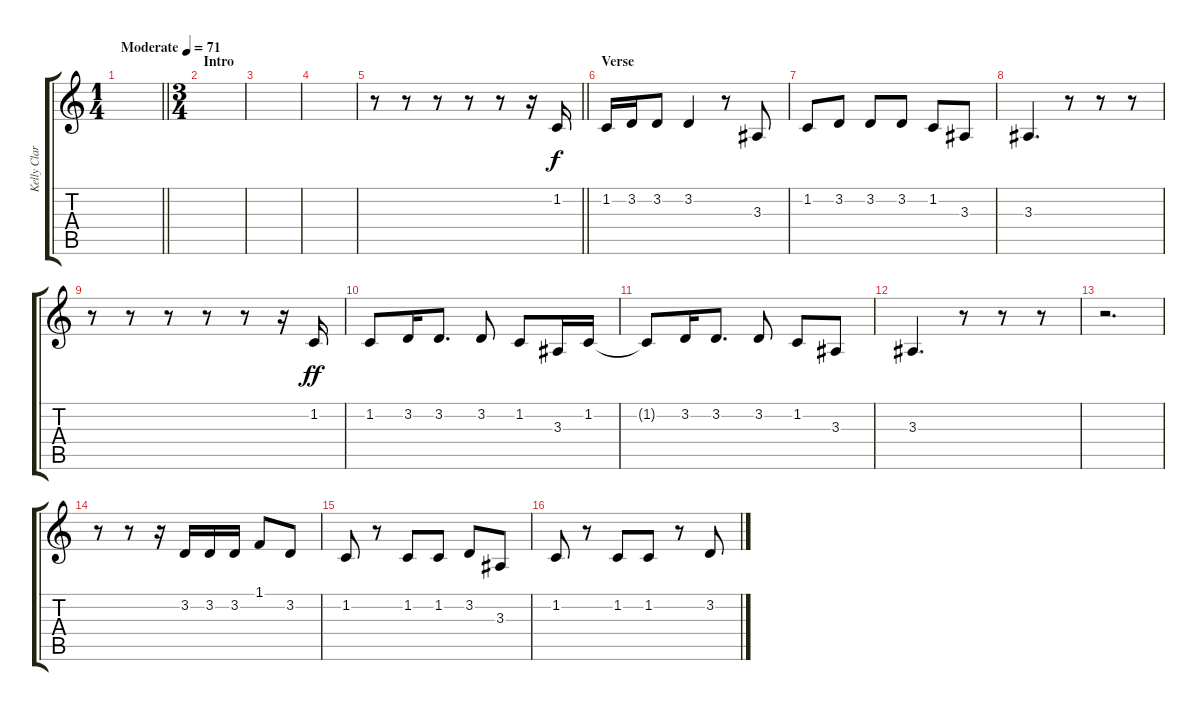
\track ("Kelly Clarkson" "Kelly Clar") {instrument trumpet}
\staff {score tabs}
\tuning (E4 B3 G3 D3 A2 E2) {hide}
\ts (1 4)
\tempo (71 "Moderate")
\clef g2
\barLineRight lightlight
\ks c
|
\ts (3 4)
\section ("" "Intro")
|
|
|
\barLineRight lightlight
r.8 r.8 r.8 r.8 r.8 r.16 1.2.16 |
\section ("" "Verse")
1.2.16 3.2.16 3.2.8 3.2.4 r.8 3.3.8 |
1.2.8 3.2.8 3.2.8 3.2.8 1.2.8 3.3.8 |
3.3.4{d} r.8 r.8 r.8 |
r.8 r.8 r.8 r.8 r.8 r.16 1.2.16{dy ff} |
1.2.8 3.2.16 3.2.8{d} 3.2.8 1.2.8 3.3.16 1.2.16 |
1.2{t}.8 3.2.16 3.2.8{d} 3.2.8 1.2.8 3.3.8 |
3.3.4{d} r.8 r.8 r.8 |
r.2{d} |
r.8 r.8 r.16 3.2.16 3.2.16 3.2.16 1.1.8 3.2.8 |
1.2.8 r.8 1.2.8 1.2.8 3.2.8 3.3.8 |
1.2.8 r.8 1.2.8 1.2.8 r.8 3.2.8
